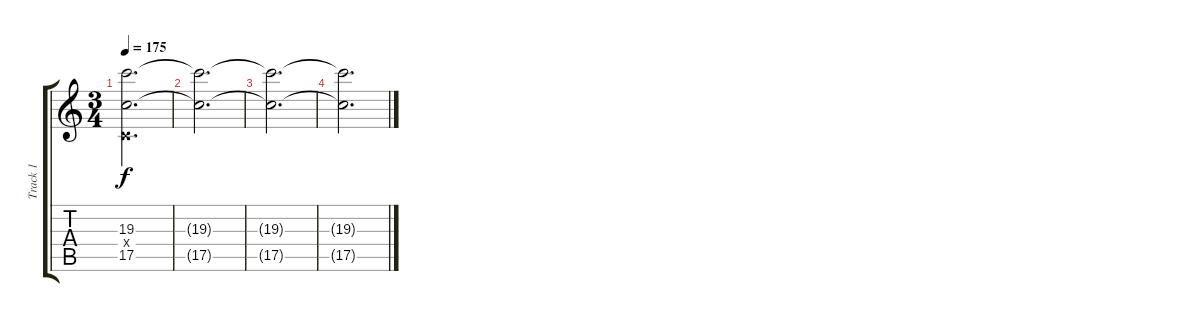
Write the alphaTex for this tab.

\track ("Track 1" "Track 1") {instrument overdrivenguitar}
\staff {score tabs}
\tuning (D4 A3 F3 C3 G2 D2) {hide}
\ts (3 4)
\tempo 175
\clef g2
\ks c
(19.3 0.4{x} 17.5).2{d dy f} |
(19.3{t} 17.5{t}).2{d} |
(19.3{t} 17.5{t}).2{d} |
(19.3{t} 17.5{t}).2{d}
